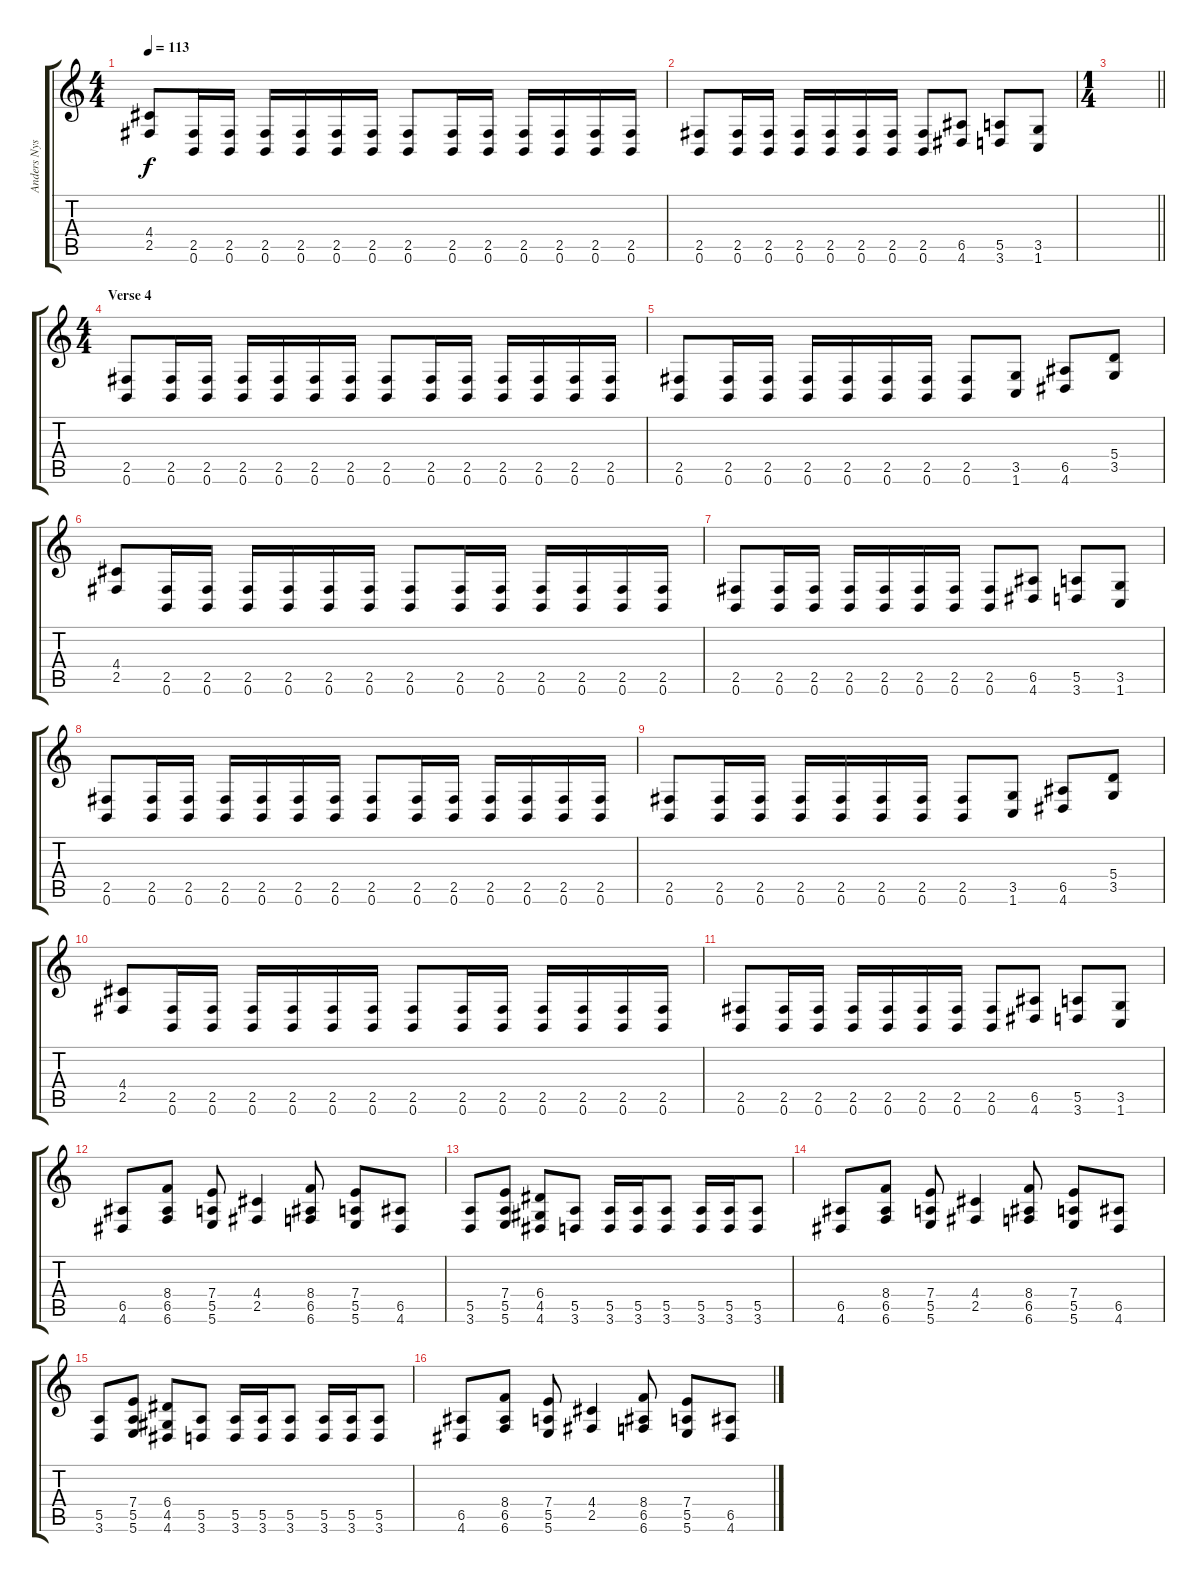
\track ("Anders Nyström" "Anders Nys") {instrument distortionguitar}
\staff {score tabs}
\tuning (B3 Gb3 D3 A2 E2 B1) {hide}
\ts (4 4)
\tempo 113
\clef g2
\ks c
(4.4 2.5).8{dy f} (2.5 0.6).16 (2.5 0.6).16 (2.5 0.6).16 (2.5 0.6).16 (2.5 0.6).16 (2.5 0.6).16 (2.5 0.6).8 (2.5 0.6).16 (2.5 0.6).16 (2.5 0.6).16 (2.5 0.6).16 (2.5 0.6).16 (2.5 0.6).16 |
(2.5 0.6).8 (2.5 0.6).16 (2.5 0.6).16 (2.5 0.6).16 (2.5 0.6).16 (2.5 0.6).16 (2.5 0.6).16 (2.5 0.6).8 (6.5 4.6).8 (5.5 3.6).8 (3.5 1.6).8 |
\ts (1 4)
\barLineRight lightlight
|
\ts (4 4)
\section ("" "Verse 4")
(2.5 0.6).8 (2.5 0.6).16 (2.5 0.6).16 (2.5 0.6).16 (2.5 0.6).16 (2.5 0.6).16 (2.5 0.6).16 (2.5 0.6).8 (2.5 0.6).16 (2.5 0.6).16 (2.5 0.6).16 (2.5 0.6).16 (2.5 0.6).16 (2.5 0.6).16 |
(2.5 0.6).8 (2.5 0.6).16 (2.5 0.6).16 (2.5 0.6).16 (2.5 0.6).16 (2.5 0.6).16 (2.5 0.6).16 (2.5 0.6).8 (3.5 1.6).8 (6.5 4.6).8 (5.4 3.5).8 |
(4.4 2.5).8 (2.5 0.6).16 (2.5 0.6).16 (2.5 0.6).16 (2.5 0.6).16 (2.5 0.6).16 (2.5 0.6).16 (2.5 0.6).8 (2.5 0.6).16 (2.5 0.6).16 (2.5 0.6).16 (2.5 0.6).16 (2.5 0.6).16 (2.5 0.6).16 |
(2.5 0.6).8 (2.5 0.6).16 (2.5 0.6).16 (2.5 0.6).16 (2.5 0.6).16 (2.5 0.6).16 (2.5 0.6).16 (2.5 0.6).8 (6.5 4.6).8 (5.5 3.6).8 (3.5 1.6).8 |
(2.5 0.6).8 (2.5 0.6).16 (2.5 0.6).16 (2.5 0.6).16 (2.5 0.6).16 (2.5 0.6).16 (2.5 0.6).16 (2.5 0.6).8 (2.5 0.6).16 (2.5 0.6).16 (2.5 0.6).16 (2.5 0.6).16 (2.5 0.6).16 (2.5 0.6).16 |
(2.5 0.6).8 (2.5 0.6).16 (2.5 0.6).16 (2.5 0.6).16 (2.5 0.6).16 (2.5 0.6).16 (2.5 0.6).16 (2.5 0.6).8 (3.5 1.6).8 (6.5 4.6).8 (5.4 3.5).8 |
(4.4 2.5).8 (2.5 0.6).16 (2.5 0.6).16 (2.5 0.6).16 (2.5 0.6).16 (2.5 0.6).16 (2.5 0.6).16 (2.5 0.6).8 (2.5 0.6).16 (2.5 0.6).16 (2.5 0.6).16 (2.5 0.6).16 (2.5 0.6).16 (2.5 0.6).16 |
(2.5 0.6).8 (2.5 0.6).16 (2.5 0.6).16 (2.5 0.6).16 (2.5 0.6).16 (2.5 0.6).16 (2.5 0.6).16 (2.5 0.6).8 (6.5 4.6).8 (5.5 3.6).8 (3.5 1.6).8 |
(6.5 4.6).8 (8.4 6.5 6.6).8 (7.4 5.5 5.6).8 (4.4 2.5).4 (8.4 6.5 6.6).8 (7.4 5.5 5.6).8 (6.5 4.6).8 |
(5.5 3.6).8 (7.4 5.5 5.6).8 (6.4 4.5 4.6).8 (5.5 3.6).8 (5.5 3.6).16 (5.5 3.6).16 (5.5 3.6).8 (5.5 3.6).16 (5.5 3.6).16 (5.5 3.6).8 |
(6.5 4.6).8 (8.4 6.5 6.6).8 (7.4 5.5 5.6).8 (4.4 2.5).4 (8.4 6.5 6.6).8 (7.4 5.5 5.6).8 (6.5 4.6).8 |
(5.5 3.6).8 (7.4 5.5 5.6).8 (6.4 4.5 4.6).8 (5.5 3.6).8 (5.5 3.6).16 (5.5 3.6).16 (5.5 3.6).8 (5.5 3.6).16 (5.5 3.6).16 (5.5 3.6).8 |
(6.5 4.6).8 (8.4 6.5 6.6).8 (7.4 5.5 5.6).8 (4.4 2.5).4 (8.4 6.5 6.6).8 (7.4 5.5 5.6).8 (6.5 4.6).8
